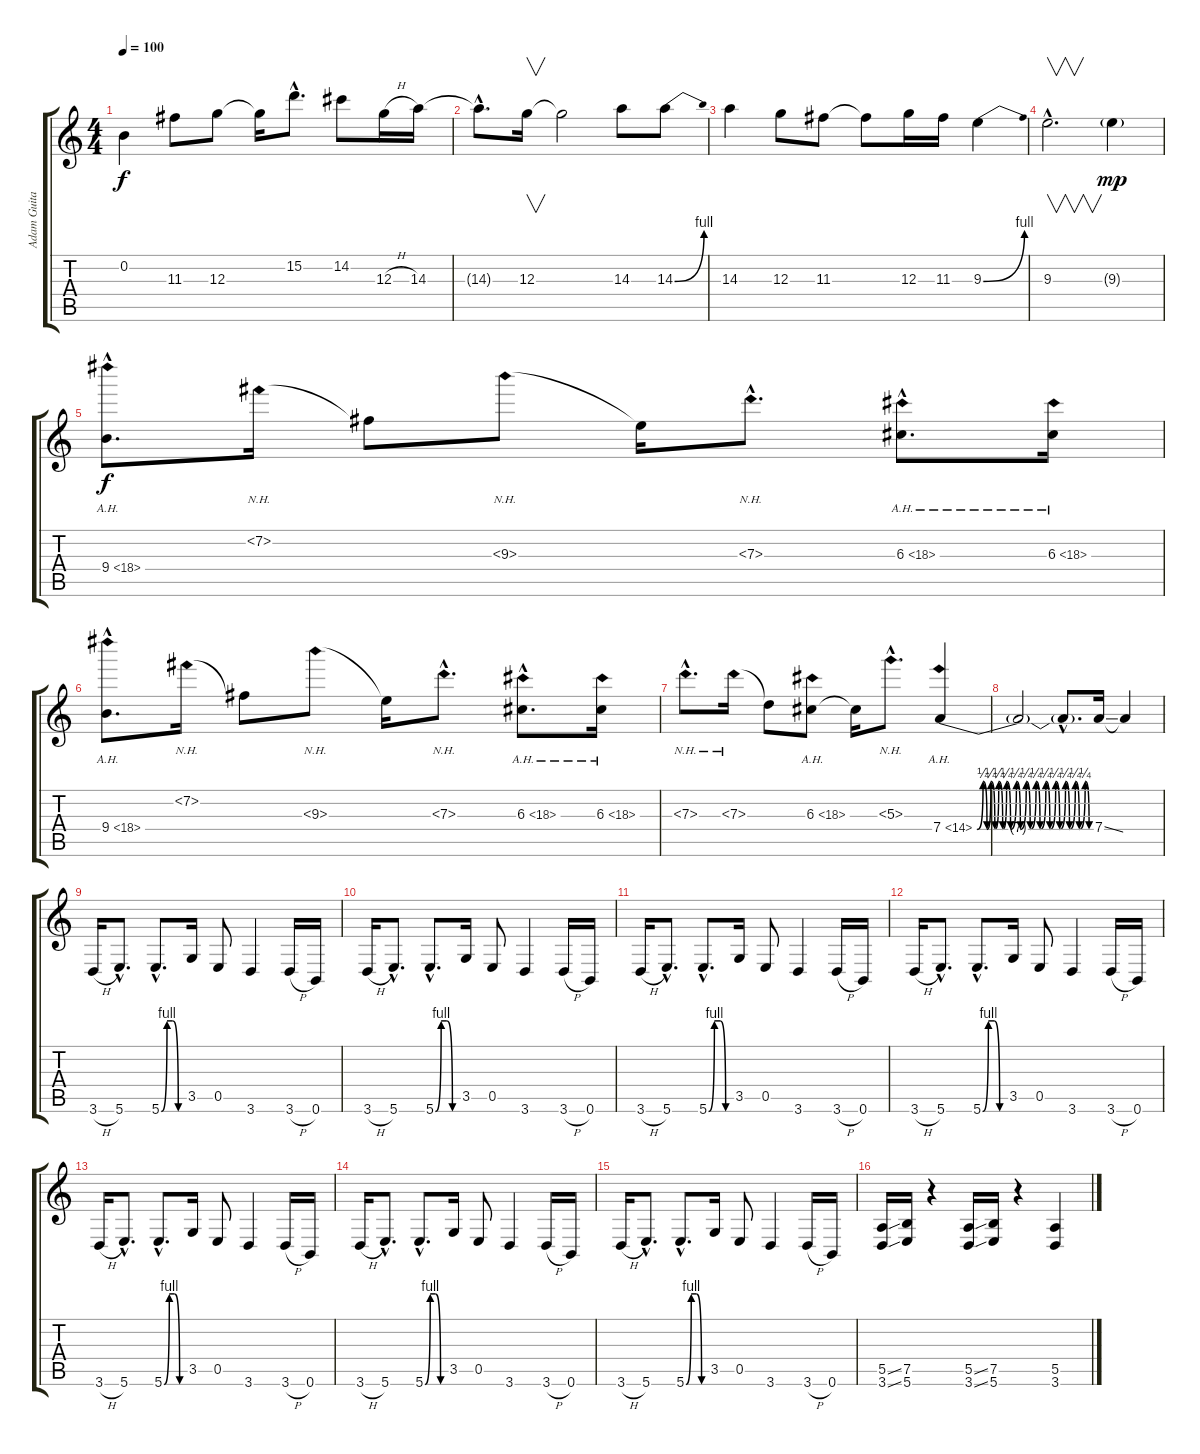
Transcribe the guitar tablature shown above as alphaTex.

\track ("Adam Guitar" "Adam Guita") {instrument distortionguitar}
\staff {score tabs}
\tuning (E4 B3 G3 D3 E2 B1) {hide}
\ts (4 4)
\tempo 100
\clef g2
\ks c
0.2.4{dy f} 11.3.8 12.3.8 12.3{t}.16 15.2{hac}.8{d} 14.2.8 12.3{h}.16 14.3.16 |
14.3{hac t}.8{d} 12.3.16{v} 12.3{t}.2 14.3.8 14.3{be (bend 0 0 60 4)}.8 |
14.3.4 12.3.8 11.3.8 11.3{t}.8 12.3.16 11.3.16 9.3{be (bend 0 0 60 4)}.4 |
9.3{hac}.2{v d} 9.3{g}.4{dy mp} |
9.4{ah 9 hac}.8{d dy f} 7.2{nh}.16 7.2{t}.8 9.3{nh}.8 9.3{t}.16 7.3{nh hac}.8{d} 6.3{ah 12 hac}.8{d} 6.3{ah 12}.16 |
9.4{ah 9 hac}.8{d} 7.2{nh}.16 7.2{t}.8 9.3{nh}.8 9.3{t}.16 7.3{nh hac}.8{d} 6.3{ah 12 hac}.8{d} 6.3{ah 12}.16 |
7.3{nh hac}.8{d} 7.3{nh}.16 7.3{t}.8 6.3{ah 12}.8 6.3{t}.16 5.3{nh hac}.8{d} 7.4{be (custom 0 0 3 1 5 0 7 1 9 0 11 1 13 0 15 1 17 0 20 1 22 0 25 1 27 0 30 1 32 0 35 1 37 0 40 1 42 0 45 1 47 0 50 1 52 0 55 1 57 0 60 0) ah 7}.4 |
7.4{t}.2 7.4{hac t}.8{d} 7.4{ss}.16 7.4{t}.4 |
3.6{h}.16 5.6{hac}.8{d} 5.6{be (custom 0 0 15 4 30 4 45 0 60 0) hac}.8{d} 3.5.16 0.5.8 3.6.4 3.6{h}.16 0.6.16 |
3.6{h}.16 5.6{hac}.8{d} 5.6{be (custom 0 0 15 4 30 4 45 0 60 0) hac}.8{d} 3.5.16 0.5.8 3.6.4 3.6{h}.16 0.6.16 |
3.6{h}.16 5.6{hac}.8{d} 5.6{be (custom 0 0 15 4 30 4 45 0 60 0) hac}.8{d} 3.5.16 0.5.8 3.6.4 3.6{h}.16 0.6.16 |
3.6{h}.16 5.6{hac}.8{d} 5.6{be (custom 0 0 15 4 30 4 45 0 60 0) hac}.8{d} 3.5.16 0.5.8 3.6.4 3.6{h}.16 0.6.16 |
3.6{h}.16 5.6{hac}.8{d} 5.6{be (custom 0 0 15 4 30 4 45 0 60 0) hac}.8{d} 3.5.16 0.5.8 3.6.4 3.6{h}.16 0.6.16 |
3.6{h}.16 5.6{hac}.8{d} 5.6{be (custom 0 0 15 4 30 4 45 0 60 0) hac}.8{d} 3.5.16 0.5.8 3.6.4 3.6{h}.16 0.6.16 |
3.6{h}.16 5.6{hac}.8{d} 5.6{be (custom 0 0 15 4 30 4 45 0 60 0) hac}.8{d} 3.5.16 0.5.8 3.6.4 3.6{h}.16 0.6.16 |
(5.5{ss} 3.6{ss}).16 (7.5 5.6).16 r.4 (5.5{ss} 3.6{ss}).16 (7.5 5.6).16 r.4 (5.5 3.6).4
